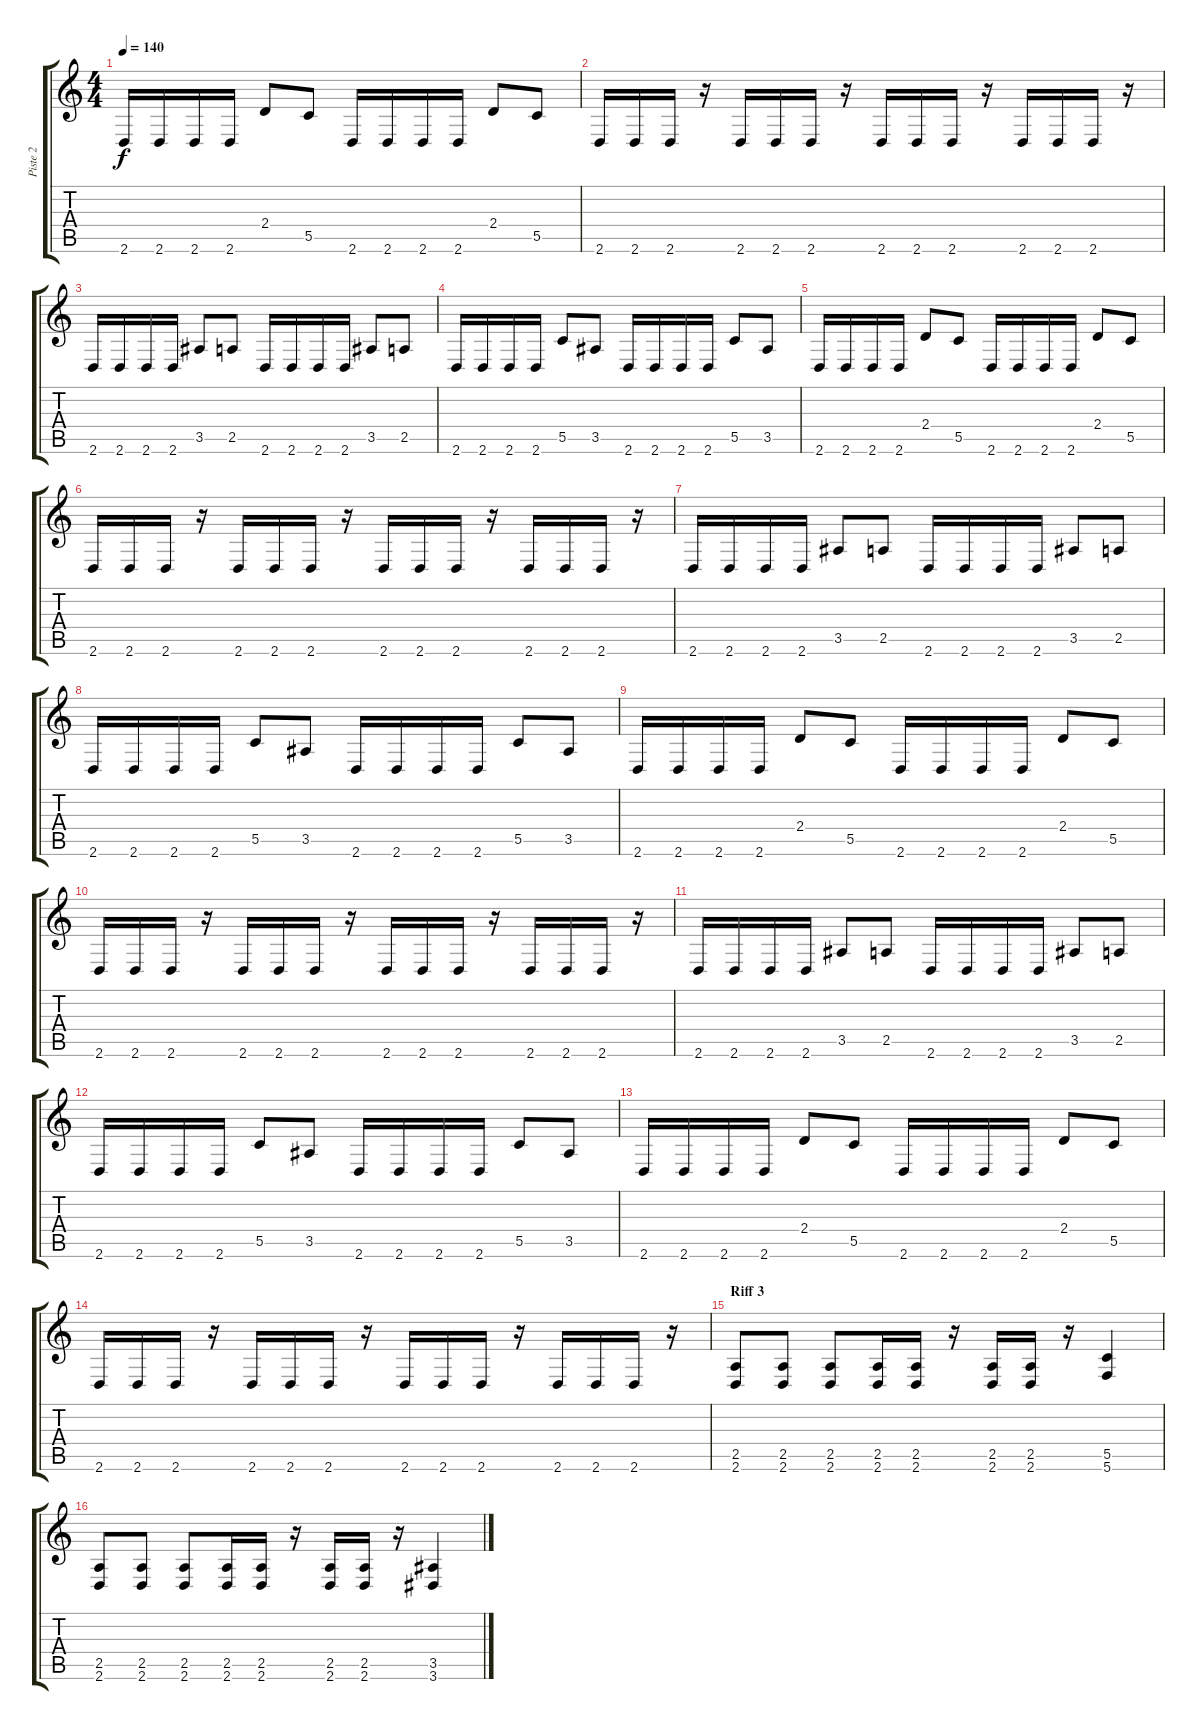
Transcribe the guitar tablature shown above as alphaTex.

\track ("Piste 2" "Piste 2") {instrument distortionguitar}
\staff {score tabs}
\tuning (D4 A3 F3 C3 G2 C2) {hide}
\ts (4 4)
\tempo 140
\clef g2
\ks c
2.6.16{dy f} 2.6.16 2.6.16 2.6.16 2.4.8 5.5.8 2.6.16 2.6.16 2.6.16 2.6.16 2.4.8 5.5.8 |
2.6.16 2.6.16 2.6.16 r.16 2.6.16 2.6.16 2.6.16 r.16 2.6.16 2.6.16 2.6.16 r.16 2.6.16 2.6.16 2.6.16 r.16 |
2.6.16 2.6.16 2.6.16 2.6.16 3.5.8 2.5.8 2.6.16 2.6.16 2.6.16 2.6.16 3.5.8 2.5.8 |
2.6.16 2.6.16 2.6.16 2.6.16 5.5.8 3.5.8 2.6.16 2.6.16 2.6.16 2.6.16 5.5.8 3.5.8 |
2.6.16 2.6.16 2.6.16 2.6.16 2.4.8 5.5.8 2.6.16 2.6.16 2.6.16 2.6.16 2.4.8 5.5.8 |
2.6.16 2.6.16 2.6.16 r.16 2.6.16 2.6.16 2.6.16 r.16 2.6.16 2.6.16 2.6.16 r.16 2.6.16 2.6.16 2.6.16 r.16 |
2.6.16 2.6.16 2.6.16 2.6.16 3.5.8 2.5.8 2.6.16 2.6.16 2.6.16 2.6.16 3.5.8 2.5.8 |
2.6.16 2.6.16 2.6.16 2.6.16 5.5.8 3.5.8 2.6.16 2.6.16 2.6.16 2.6.16 5.5.8 3.5.8 |
2.6.16 2.6.16 2.6.16 2.6.16 2.4.8 5.5.8 2.6.16 2.6.16 2.6.16 2.6.16 2.4.8 5.5.8 |
2.6.16 2.6.16 2.6.16 r.16 2.6.16 2.6.16 2.6.16 r.16 2.6.16 2.6.16 2.6.16 r.16 2.6.16 2.6.16 2.6.16 r.16 |
2.6.16 2.6.16 2.6.16 2.6.16 3.5.8 2.5.8 2.6.16 2.6.16 2.6.16 2.6.16 3.5.8 2.5.8 |
2.6.16 2.6.16 2.6.16 2.6.16 5.5.8 3.5.8 2.6.16 2.6.16 2.6.16 2.6.16 5.5.8 3.5.8 |
2.6.16 2.6.16 2.6.16 2.6.16 2.4.8 5.5.8 2.6.16 2.6.16 2.6.16 2.6.16 2.4.8 5.5.8 |
2.6.16 2.6.16 2.6.16 r.16 2.6.16 2.6.16 2.6.16 r.16 2.6.16 2.6.16 2.6.16 r.16 2.6.16 2.6.16 2.6.16 r.16 |
\section ("" "Riff 3")
(2.5 2.6).8 (2.5 2.6).8 (2.5 2.6).8 (2.5 2.6).16 (2.5 2.6).16 r.16 (2.5 2.6).16 (2.5 2.6).16 r.16 (5.5 5.6).4 |
(2.5 2.6).8 (2.5 2.6).8 (2.5 2.6).8 (2.5 2.6).16 (2.5 2.6).16 r.16 (2.5 2.6).16 (2.5 2.6).16 r.16 (3.5 3.6).4
